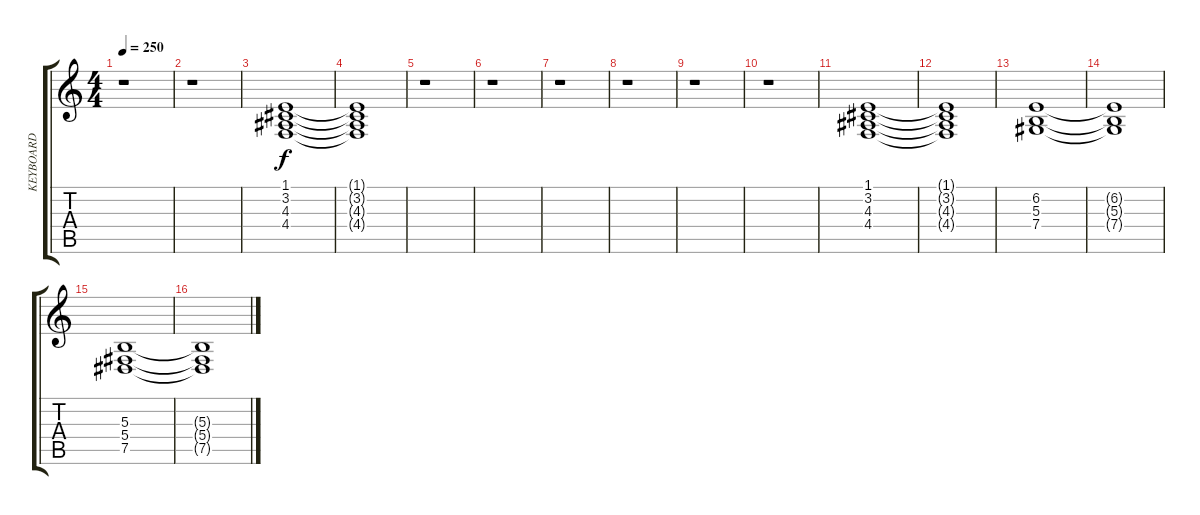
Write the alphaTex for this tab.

\track ("KEYBOARD" "KEYBOARD") {instrument lead2sawtooth}
\staff {score tabs}
\tuning (Eb4 Bb3 Gb3 Db3 Ab2 Eb2) {hide}
\ts (4 4)
\tempo 250
\clef g2
\ks aminor
r.1{dy f} |
r.1 |
(1.1 3.2 4.3 4.4).1 |
(1.1{t} 3.2{t} 4.3{t} 4.4{t}).1 |
r.1 |
r.1 |
r.1 |
r.1 |
r.1 |
r.1 |
(1.1 3.2 4.3 4.4).1 |
(1.1{t} 3.2{t} 4.3{t} 4.4{t}).1 |
(6.2 5.3 7.4).1 |
(6.2{t} 5.3{t} 7.4{t}).1 |
(5.3 5.4 7.5).1 |
(5.3{t} 5.4{t} 7.5{t}).1
